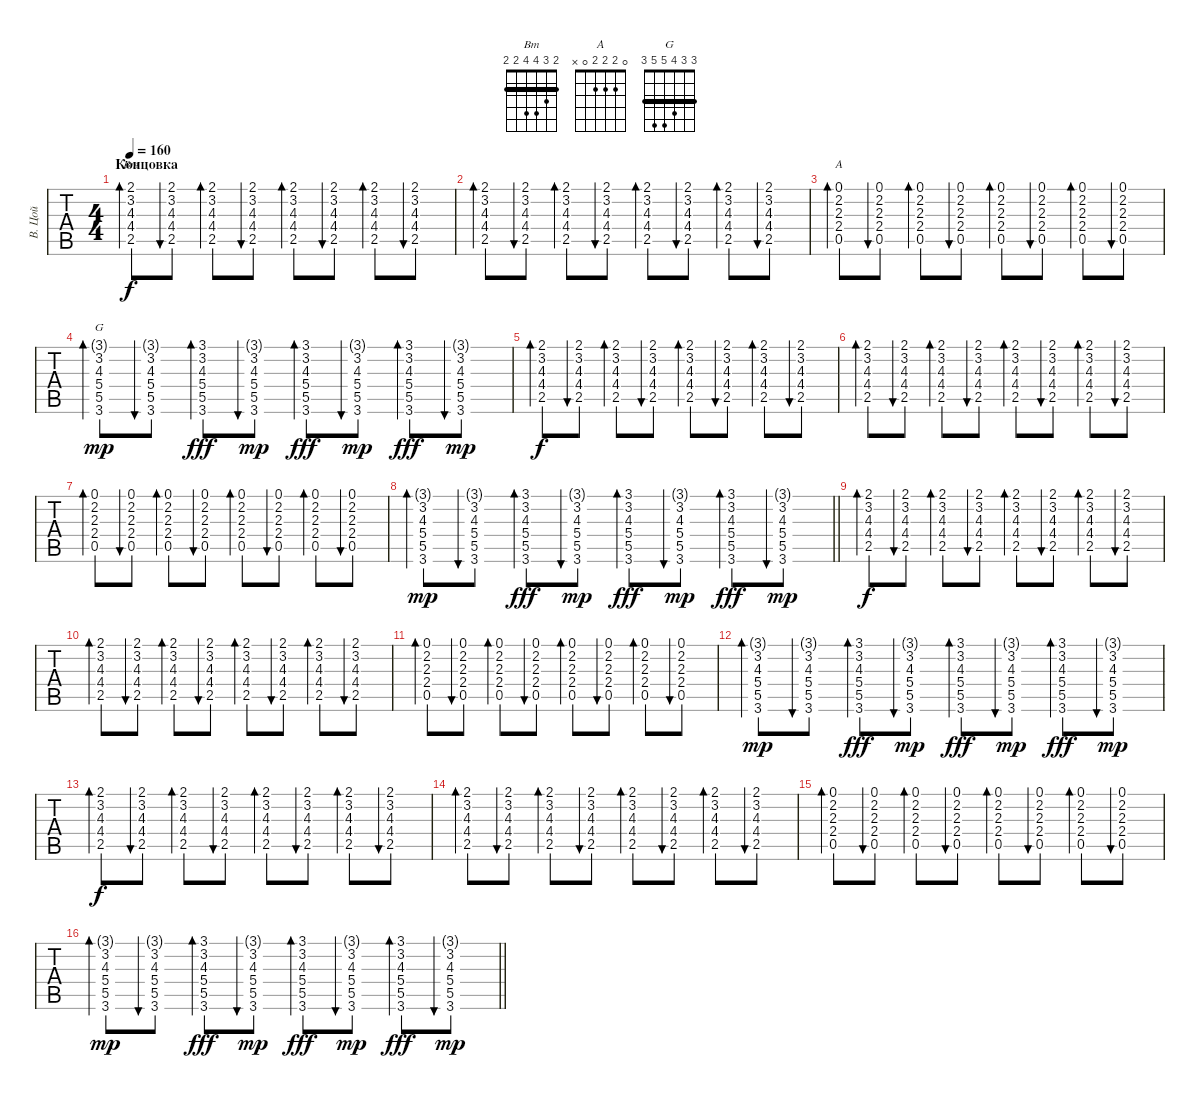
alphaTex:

\track ("В. Цой" "В. Цой") {instrument acousticguitarsteel}
\staff {tabs}
\tuning (E4 B3 G3 D3 A2 E2) {hide}
\chord ("Bm" 2 3 4 4 2 2) {barre 2}
\chord ("A" 0 2 2 2 0 x)
\chord ("G" 3 3 4 5 5 3) {barre 3}
\ts (4 4)
\section ("" "Концовка")
\tempo 160
\clef g2
\ks c
(2.1 3.2 4.3 4.4 2.5).8{bd 30 ch "Bm" dy f} (2.1 3.2 4.3 4.4 2.5).8{bu 30} (2.1 3.2 4.3 4.4 2.5).8{bd 30} (2.1 3.2 4.3 4.4 2.5).8{bu 30} (2.1 3.2 4.3 4.4 2.5).8{bd 30} (2.1 3.2 4.3 4.4 2.5).8{bu 30} (2.1 3.2 4.3 4.4 2.5).8{bd 30} (2.1 3.2 4.3 4.4 2.5).8{bu 30} |
(2.1 3.2 4.3 4.4 2.5).8{bd 30} (2.1 3.2 4.3 4.4 2.5).8{bu 30} (2.1 3.2 4.3 4.4 2.5).8{bd 30} (2.1 3.2 4.3 4.4 2.5).8{bu 30} (2.1 3.2 4.3 4.4 2.5).8{bd 30} (2.1 3.2 4.3 4.4 2.5).8{bu 30} (2.1 3.2 4.3 4.4 2.5).8{bd 30} (2.1 3.2 4.3 4.4 2.5).8{bu 30} |
(0.1 2.2 2.3 2.4 0.5).8{bd 30 ch "A"} (0.1 2.2 2.3 2.4 0.5).8{bu 30} (0.1 2.2 2.3 2.4 0.5).8{bd 30} (0.1 2.2 2.3 2.4 0.5).8{bu 30} (0.1 2.2 2.3 2.4 0.5).8{bd 30} (0.1 2.2 2.3 2.4 0.5).8{bu 30} (0.1 2.2 2.3 2.4 0.5).8{bd 30} (0.1 2.2 2.3 2.4 0.5).8{bu 30} |
(3.1{g} 3.2 4.3 5.4 5.5 3.6).8{bd 30 ch "G" dy mp} (3.1{g} 3.2 4.3 5.4 5.5 3.6).8{bu 30} (3.1 3.2 4.3 5.4 5.5 3.6).8{bd 30 dy fff} (3.1{g} 3.2 4.3 5.4 5.5 3.6).8{bu 30 dy mp} (3.1 3.2 4.3 5.4 5.5 3.6).8{bd 30 dy fff} (3.1{g} 3.2 4.3 5.4 5.5 3.6).8{bu 30 dy mp} (3.1 3.2 4.3 5.4 5.5 3.6).8{bd 30 dy fff} (3.1{g} 3.2 4.3 5.4 5.5 3.6).8{bu 30 dy mp} |
(2.1 3.2 4.3 4.4 2.5).8{bd 30 dy f} (2.1 3.2 4.3 4.4 2.5).8{bu 30} (2.1 3.2 4.3 4.4 2.5).8{bd 30} (2.1 3.2 4.3 4.4 2.5).8{bu 30} (2.1 3.2 4.3 4.4 2.5).8{bd 30} (2.1 3.2 4.3 4.4 2.5).8{bu 30} (2.1 3.2 4.3 4.4 2.5).8{bd 30} (2.1 3.2 4.3 4.4 2.5).8{bu 30} |
(2.1 3.2 4.3 4.4 2.5).8{bd 30} (2.1 3.2 4.3 4.4 2.5).8{bu 30} (2.1 3.2 4.3 4.4 2.5).8{bd 30} (2.1 3.2 4.3 4.4 2.5).8{bu 30} (2.1 3.2 4.3 4.4 2.5).8{bd 30} (2.1 3.2 4.3 4.4 2.5).8{bu 30} (2.1 3.2 4.3 4.4 2.5).8{bd 30} (2.1 3.2 4.3 4.4 2.5).8{bu 30} |
(0.1 2.2 2.3 2.4 0.5).8{bd 30} (0.1 2.2 2.3 2.4 0.5).8{bu 30} (0.1 2.2 2.3 2.4 0.5).8{bd 30} (0.1 2.2 2.3 2.4 0.5).8{bu 30} (0.1 2.2 2.3 2.4 0.5).8{bd 30} (0.1 2.2 2.3 2.4 0.5).8{bu 30} (0.1 2.2 2.3 2.4 0.5).8{bd 30} (0.1 2.2 2.3 2.4 0.5).8{bu 30} |
\barLineRight lightlight
(3.1{g} 3.2 4.3 5.4 5.5 3.6).8{bd 30 dy mp} (3.1{g} 3.2 4.3 5.4 5.5 3.6).8{bu 30} (3.1 3.2 4.3 5.4 5.5 3.6).8{bd 30 dy fff} (3.1{g} 3.2 4.3 5.4 5.5 3.6).8{bu 30 dy mp} (3.1 3.2 4.3 5.4 5.5 3.6).8{bd 30 dy fff} (3.1{g} 3.2 4.3 5.4 5.5 3.6).8{bu 30 dy mp} (3.1 3.2 4.3 5.4 5.5 3.6).8{bd 30 dy fff} (3.1{g} 3.2 4.3 5.4 5.5 3.6).8{bu 30 dy mp} |
(2.1 3.2 4.3 4.4 2.5).8{bd 30 dy f} (2.1 3.2 4.3 4.4 2.5).8{bu 30} (2.1 3.2 4.3 4.4 2.5).8{bd 30} (2.1 3.2 4.3 4.4 2.5).8{bu 30} (2.1 3.2 4.3 4.4 2.5).8{bd 30} (2.1 3.2 4.3 4.4 2.5).8{bu 30} (2.1 3.2 4.3 4.4 2.5).8{bd 30} (2.1 3.2 4.3 4.4 2.5).8{bu 30} |
(2.1 3.2 4.3 4.4 2.5).8{bd 30} (2.1 3.2 4.3 4.4 2.5).8{bu 30} (2.1 3.2 4.3 4.4 2.5).8{bd 30} (2.1 3.2 4.3 4.4 2.5).8{bu 30} (2.1 3.2 4.3 4.4 2.5).8{bd 30} (2.1 3.2 4.3 4.4 2.5).8{bu 30} (2.1 3.2 4.3 4.4 2.5).8{bd 30} (2.1 3.2 4.3 4.4 2.5).8{bu 30} |
(0.1 2.2 2.3 2.4 0.5).8{bd 30} (0.1 2.2 2.3 2.4 0.5).8{bu 30} (0.1 2.2 2.3 2.4 0.5).8{bd 30} (0.1 2.2 2.3 2.4 0.5).8{bu 30} (0.1 2.2 2.3 2.4 0.5).8{bd 30} (0.1 2.2 2.3 2.4 0.5).8{bu 30} (0.1 2.2 2.3 2.4 0.5).8{bd 30} (0.1 2.2 2.3 2.4 0.5).8{bu 30} |
(3.1{g} 3.2 4.3 5.4 5.5 3.6).8{bd 30 dy mp} (3.1{g} 3.2 4.3 5.4 5.5 3.6).8{bu 30} (3.1 3.2 4.3 5.4 5.5 3.6).8{bd 30 dy fff} (3.1{g} 3.2 4.3 5.4 5.5 3.6).8{bu 30 dy mp} (3.1 3.2 4.3 5.4 5.5 3.6).8{bd 30 dy fff} (3.1{g} 3.2 4.3 5.4 5.5 3.6).8{bu 30 dy mp} (3.1 3.2 4.3 5.4 5.5 3.6).8{bd 30 dy fff} (3.1{g} 3.2 4.3 5.4 5.5 3.6).8{bu 30 dy mp} |
(2.1 3.2 4.3 4.4 2.5).8{bd 30 dy f} (2.1 3.2 4.3 4.4 2.5).8{bu 30} (2.1 3.2 4.3 4.4 2.5).8{bd 30} (2.1 3.2 4.3 4.4 2.5).8{bu 30} (2.1 3.2 4.3 4.4 2.5).8{bd 30} (2.1 3.2 4.3 4.4 2.5).8{bu 30} (2.1 3.2 4.3 4.4 2.5).8{bd 30} (2.1 3.2 4.3 4.4 2.5).8{bu 30} |
(2.1 3.2 4.3 4.4 2.5).8{bd 30} (2.1 3.2 4.3 4.4 2.5).8{bu 30} (2.1 3.2 4.3 4.4 2.5).8{bd 30} (2.1 3.2 4.3 4.4 2.5).8{bu 30} (2.1 3.2 4.3 4.4 2.5).8{bd 30} (2.1 3.2 4.3 4.4 2.5).8{bu 30} (2.1 3.2 4.3 4.4 2.5).8{bd 30} (2.1 3.2 4.3 4.4 2.5).8{bu 30} |
(0.1 2.2 2.3 2.4 0.5).8{bd 30} (0.1 2.2 2.3 2.4 0.5).8{bu 30} (0.1 2.2 2.3 2.4 0.5).8{bd 30} (0.1 2.2 2.3 2.4 0.5).8{bu 30} (0.1 2.2 2.3 2.4 0.5).8{bd 30} (0.1 2.2 2.3 2.4 0.5).8{bu 30} (0.1 2.2 2.3 2.4 0.5).8{bd 30} (0.1 2.2 2.3 2.4 0.5).8{bu 30} |
\barLineRight lightlight
(3.1{g} 3.2 4.3 5.4 5.5 3.6).8{bd 30 dy mp} (3.1{g} 3.2 4.3 5.4 5.5 3.6).8{bu 30} (3.1 3.2 4.3 5.4 5.5 3.6).8{bd 30 dy fff} (3.1{g} 3.2 4.3 5.4 5.5 3.6).8{bu 30 dy mp} (3.1 3.2 4.3 5.4 5.5 3.6).8{bd 30 dy fff} (3.1{g} 3.2 4.3 5.4 5.5 3.6).8{bu 30 dy mp} (3.1 3.2 4.3 5.4 5.5 3.6).8{bd 30 dy fff} (3.1{g} 3.2 4.3 5.4 5.5 3.6).8{bu 30 dy mp}
